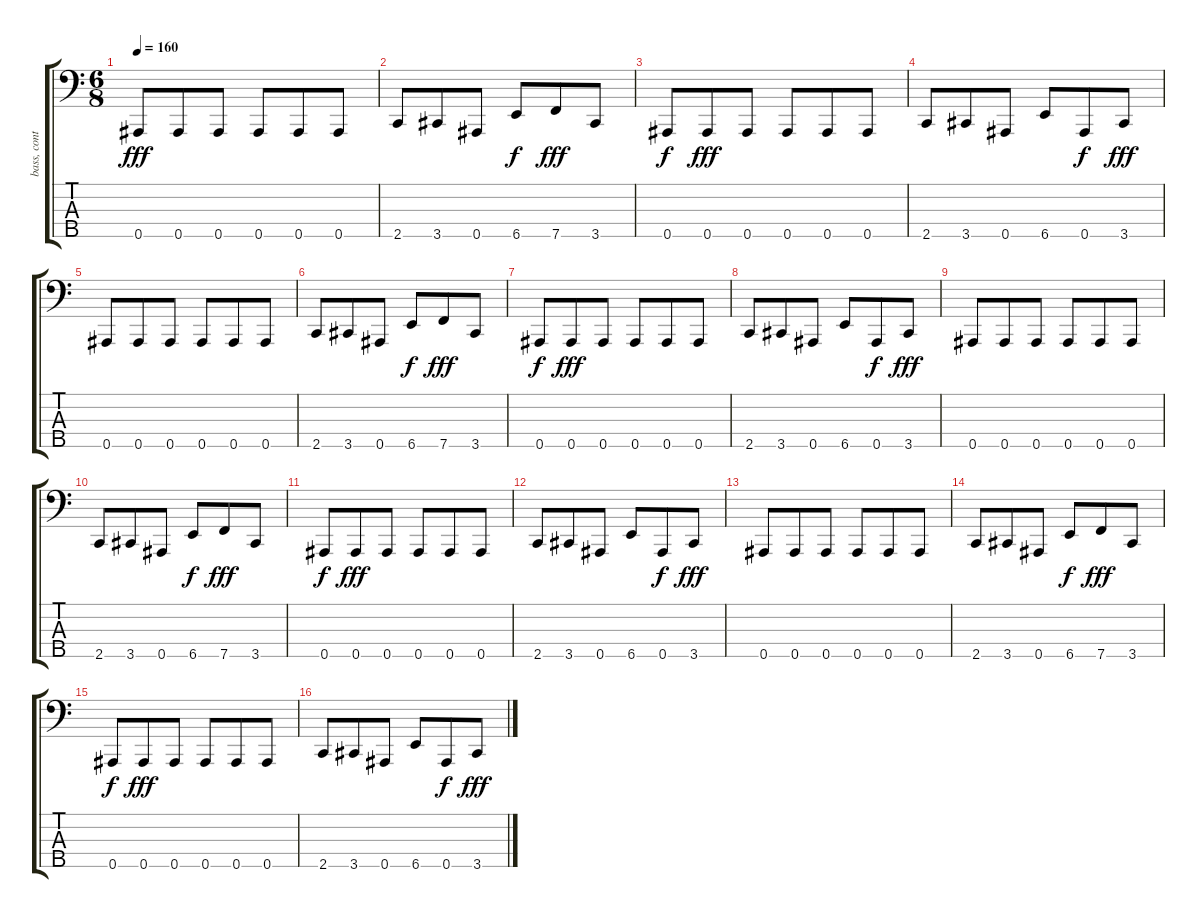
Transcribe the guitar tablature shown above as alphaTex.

\track ("bass, contrabass" "bass, cont") {instrument electricbasspick}
\staff {score tabs}
\tuning (G2 D2 A1 E1 Bb0) {hide}
\ts (6 8)
\tempo 160
\clef f4
\ks c
0.5.8{dy fff} 0.5.8 0.5.8 0.5.8 0.5.8 0.5.8 |
2.5.8 3.5.8 0.5.8 6.5.8{dy f} 7.5.8{dy fff} 3.5.8 |
0.5.8{dy f} 0.5.8{dy fff} 0.5.8 0.5.8 0.5.8 0.5.8 |
2.5.8 3.5.8 0.5.8 6.5.8 0.5.8{dy f} 3.5.8{dy fff} |
0.5.8 0.5.8 0.5.8 0.5.8 0.5.8 0.5.8 |
2.5.8 3.5.8 0.5.8 6.5.8{dy f} 7.5.8{dy fff} 3.5.8 |
0.5.8{dy f} 0.5.8{dy fff} 0.5.8 0.5.8 0.5.8 0.5.8 |
2.5.8 3.5.8 0.5.8 6.5.8 0.5.8{dy f} 3.5.8{dy fff} |
0.5.8 0.5.8 0.5.8 0.5.8 0.5.8 0.5.8 |
2.5.8 3.5.8 0.5.8 6.5.8{dy f} 7.5.8{dy fff} 3.5.8 |
0.5.8{dy f} 0.5.8{dy fff} 0.5.8 0.5.8 0.5.8 0.5.8 |
2.5.8 3.5.8 0.5.8 6.5.8 0.5.8{dy f} 3.5.8{dy fff} |
0.5.8 0.5.8 0.5.8 0.5.8 0.5.8 0.5.8 |
2.5.8 3.5.8 0.5.8 6.5.8{dy f} 7.5.8{dy fff} 3.5.8 |
0.5.8{dy f} 0.5.8{dy fff} 0.5.8 0.5.8 0.5.8 0.5.8 |
2.5.8 3.5.8 0.5.8 6.5.8 0.5.8{dy f} 3.5.8{dy fff}
